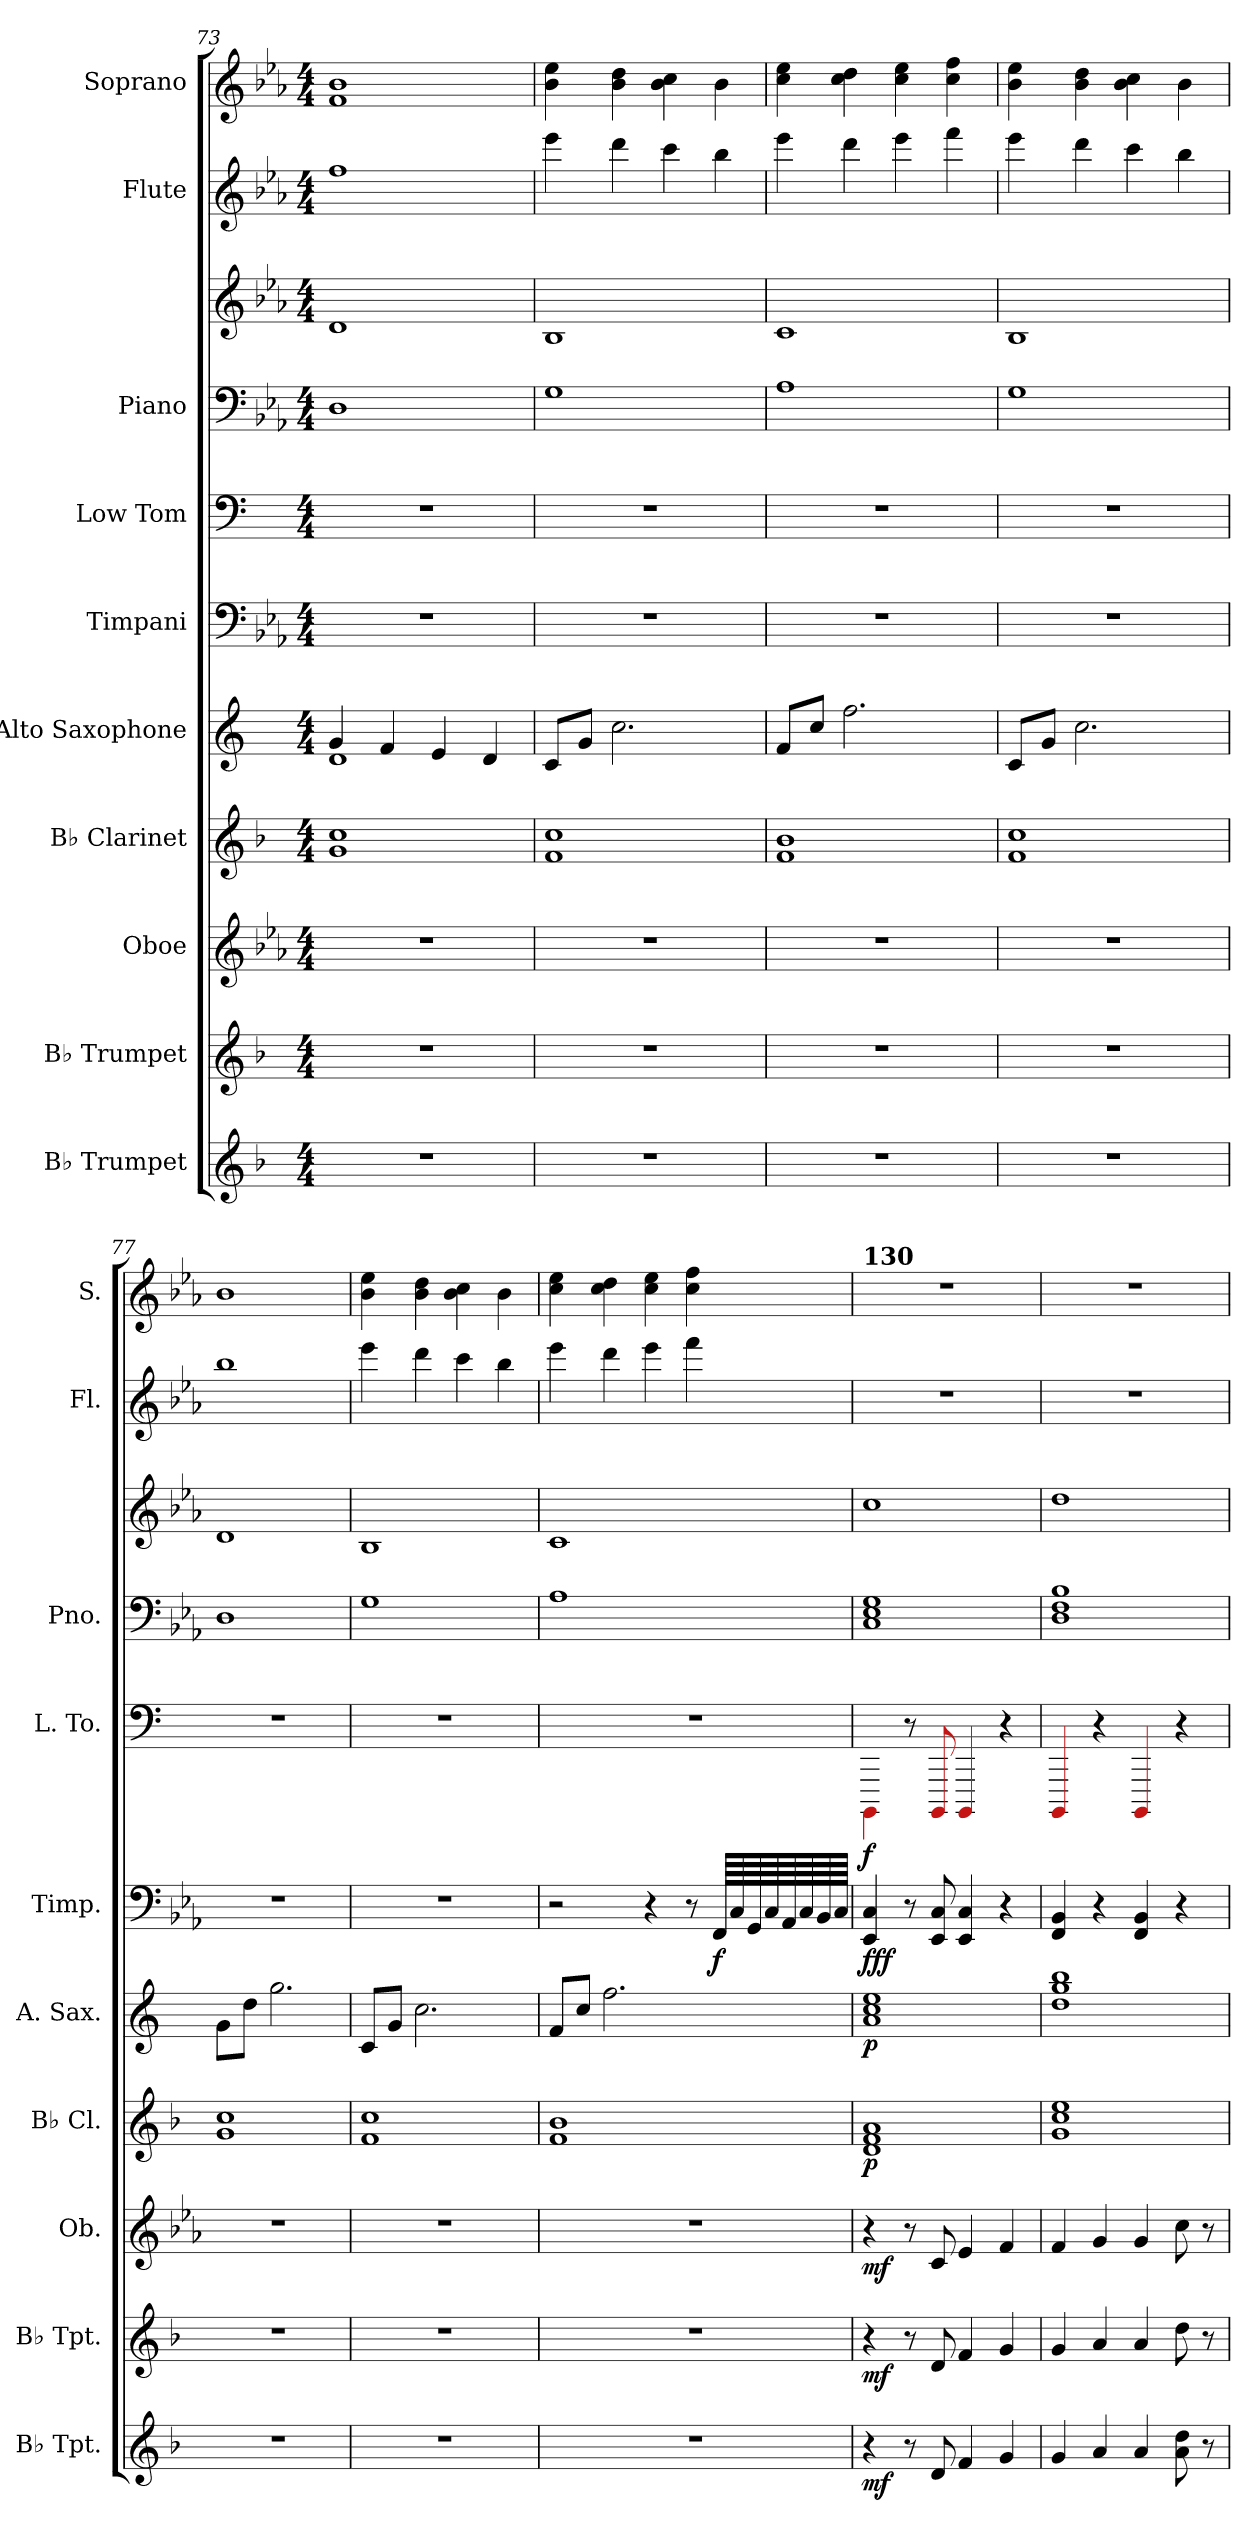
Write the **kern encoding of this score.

**kern	**dynam	**kern	**dynam	**kern	**dynam	**kern	**dynam	**kern	**dynam	**kern	**dynam	**kern	**dynam	**kern	**kern	**dynam	**kern	**kern
*part10	*part10	*part9	*part9	*part8	*part8	*part7	*part7	*part6	*part6	*part5	*part5	*part4	*part4	*part3	*part3	*part3	*part2	*part1
*staff11	*staff11	*staff10	*staff10	*staff9	*staff9	*staff8	*staff8	*staff7	*staff7	*staff6	*staff6	*staff5	*staff5	*staff4	*staff3	*staff3/4	*staff2	*staff1
*I"B♭ Trumpet	*	*I"B♭ Trumpet	*	*I"Oboe	*	*I"B♭ Clarinet	*	*I"Alto Saxophone	*	*I"Timpani	*	*I"Low Tom	*	*I"Piano	*	*	*I"Flute	*I"Soprano
*I'B♭ Tpt.	*	*I'B♭ Tpt.	*	*I'Ob.	*	*I'B♭ Cl.	*	*I'A. Sax.	*	*I'Timp.	*	*I'L. To.	*	*I'Pno.	*	*	*I'Fl.	*I'S.
*clefG2	*	*clefG2	*	*clefG2	*	*clefG2	*	*clefG2	*	*clefF4	*	*clefF4	*	*clefF4	*clefG2	*	*clefG2	*clefG2
*ITrd1c2	*	*ITrd1c2	*	*	*	*ITrd1c2	*	*ITrd5c9	*	*	*	*	*	*	*	*	*	*
*k[b-e-a-]	*	*k[b-e-a-]	*	*k[b-e-a-]	*	*k[b-e-a-]	*	*k[b-e-a-]	*	*k[b-e-a-]	*	*k[]	*	*k[b-e-a-]	*k[b-e-a-]	*	*k[b-e-a-]	*k[b-e-a-]
*M4/4	*	*M4/4	*	*M4/4	*	*M4/4	*	*M4/4	*	*M4/4	*	*M4/4	*	*M4/4	*M4/4	*	*M4/4	*M4/4
=73	=73	=73	=73	=73	=73	=73	=73	=73	=73	=73	=73	=73	=73	=73	=73	=73	=73	=73
*	*	*	*	*	*	*	*	*^	*	*	*	*	*	*	*	*	*	*^
1r	.	1r	.	1r	.	1f 1b-	.	4B-/	1F	.	1r	.	1r	.	1D	1d	.	1ff	1b-	1f
.	.	.	.	.	.	.	.	4A-/	.	.	.	.	.	.	.	.	.	.	.	.
.	.	.	.	.	.	.	.	4G/	.	.	.	.	.	.	.	.	.	.	.	.
.	.	.	.	.	.	.	.	4F/	.	.	.	.	.	.	.	.	.	.	.	.
*	*	*	*	*	*	*	*	*v	*v	*	*	*	*	*	*	*	*	*	*v	*v
=74	=74	=74	=74	=74	=74	=74	=74	=74	=74	=74	=74	=74	=74	=74	=74	=74	=74	=74
1r	.	1r	.	1r	.	1e- 1b-	.	8E-/L	.	1r	.	1r	.	1G	1B-	.	4eee-\	4b-\ 4ee-\
.	.	.	.	.	.	.	.	8B-/J	.	.	.	.	.	.	.	.	.	.
.	.	.	.	.	.	.	.	2.e-\	.	.	.	.	.	.	.	.	4ddd\	4b-\ 4dd\
.	.	.	.	.	.	.	.	.	.	.	.	.	.	.	.	.	4ccc\	4b-\ 4cc\
.	.	.	.	.	.	.	.	.	.	.	.	.	.	.	.	.	4bb-\	4b-\
=75	=75	=75	=75	=75	=75	=75	=75	=75	=75	=75	=75	=75	=75	=75	=75	=75	=75	=75
1r	.	1r	.	1r	.	1e- 1a-	.	8A-/L	.	1r	.	1r	.	1A-	1c	.	4eee-\	4cc\ 4ee-\
.	.	.	.	.	.	.	.	8e-/J	.	.	.	.	.	.	.	.	.	.
.	.	.	.	.	.	.	.	2.a-\	.	.	.	.	.	.	.	.	4ddd\	4cc\ 4dd\
.	.	.	.	.	.	.	.	.	.	.	.	.	.	.	.	.	4eee-\	4cc\ 4ee-\
.	.	.	.	.	.	.	.	.	.	.	.	.	.	.	.	.	4fff\	4cc\ 4ff\
=76	=76	=76	=76	=76	=76	=76	=76	=76	=76	=76	=76	=76	=76	=76	=76	=76	=76	=76
1r	.	1r	.	1r	.	1e- 1b-	.	8E-/L	.	1r	.	1r	.	1G	1B-	.	4eee-\	4b-\ 4ee-\
.	.	.	.	.	.	.	.	8B-/J	.	.	.	.	.	.	.	.	.	.
.	.	.	.	.	.	.	.	2.e-\	.	.	.	.	.	.	.	.	4ddd\	4b-\ 4dd\
.	.	.	.	.	.	.	.	.	.	.	.	.	.	.	.	.	4ccc\	4b-\ 4cc\
.	.	.	.	.	.	.	.	.	.	.	.	.	.	.	.	.	4bb-\	4b-\
!!LO:PB:g=z
=77	=77	=77	=77	=77	=77	=77	=77	=77	=77	=77	=77	=77	=77	=77	=77	=77	=77	=77
1r	.	1r	.	1r	.	1f 1b-	.	8B-\L	.	1r	.	1r	.	1D	1d	.	1bb-	1b-
.	.	.	.	.	.	.	.	8f\J	.	.	.	.	.	.	.	.	.	.
.	.	.	.	.	.	.	.	2.b-\	.	.	.	.	.	.	.	.	.	.
=78	=78	=78	=78	=78	=78	=78	=78	=78	=78	=78	=78	=78	=78	=78	=78	=78	=78	=78
1r	.	1r	.	1r	.	1e- 1b-	.	8E-/L	.	1r	.	1r	.	1G	1B-	.	4eee-\	4b-\ 4ee-\
.	.	.	.	.	.	.	.	8B-/J	.	.	.	.	.	.	.	.	.	.
.	.	.	.	.	.	.	.	2.e-\	.	.	.	.	.	.	.	.	4ddd\	4b-\ 4dd\
.	.	.	.	.	.	.	.	.	.	.	.	.	.	.	.	.	4ccc\	4b-\ 4cc\
.	.	.	.	.	.	.	.	.	.	.	.	.	.	.	.	.	4bb-\	4b-\
=79	=79	=79	=79	=79	=79	=79	=79	=79	=79	=79	=79	=79	=79	=79	=79	=79	=79	=79
1r	.	1r	.	1r	.	1e- 1a-	.	8A-/L	.	2r	.	1r	.	1A-	1c	.	4eee-\	4cc\ 4ee-\
.	.	.	.	.	.	.	.	8e-/J	.	.	.	.	.	.	.	.	.	.
.	.	.	.	.	.	.	.	2.a-\	.	.	.	.	.	.	.	.	4ddd\	4cc\ 4dd\
.	.	.	.	.	.	.	.	.	.	4r	.	.	.	.	.	.	4eee-\	4cc\ 4ee-\
.	.	.	.	.	.	.	.	.	.	8r	.	.	.	.	.	.	4fff\	4cc\ 4ff\
!	!	!	!	!	!	!	!	!	!	!	!LO:DY:b	!	!	!	!	!	!	!
.	.	.	.	.	.	.	.	.	.	64FF/LLLL	f	.	.	.	.	.	.	.
.	.	.	.	.	.	.	.	.	.	64C/	.	.	.	.	.	.	.	.
.	.	.	.	.	.	.	.	.	.	64GG/	.	.	.	.	.	.	.	.
.	.	.	.	.	.	.	.	.	.	64C/	.	.	.	.	.	.	.	.
.	.	.	.	.	.	.	.	.	.	64AA-/	.	.	.	.	.	.	.	.
.	.	.	.	.	.	.	.	.	.	64C/	.	.	.	.	.	.	.	.
.	.	.	.	.	.	.	.	.	.	64BB-/	.	.	.	.	.	.	.	.
.	.	.	.	.	.	.	.	.	.	64C/JJJJ	.	.	.	.	.	.	.	.
=80	=80	=80	=80	=80	=80	=80	=80	=80	=80	=80	=80	=80	=80	=80	=80	=80	=80	=80
!	!	!	!	!	!	!	!	!	!	!	!	!	!	!	!	!	!	!LO:TX:a:B:t=130
!	!LO:DY:b	!	!LO:DY:b	!	!LO:DY:b	!	!LO:DY:b	!	!LO:DY:b	!	!LO:DY:b	!	!LO:DY:b	!	!	!LO:DY:b=2	!	!
!	!	!	!	!	!	!	!	!	!	!	!	!	!	!	!	!LO:DY:n=1:b	!	!
4r	mf	4r	mf	4r	mf	1c 1e- 1g	p	1c 1e- 1g	p	4EE-/ 4C/	fff	4RGG\	f	1C 1E- 1G	1cc	mf mp	1r	1r
8r	.	8r	.	8r	.	.	.	.	.	8r	.	8r	.	.	.	.	.	.
8c/	.	8c/	.	8c/	.	.	.	.	.	8EE-/ 8C/	.	8RGG/	.	.	.	.	.	.
4e-/	.	4e-/	.	4e-/	.	.	.	.	.	4EE-/ 4C/	.	4RGG/	.	.	.	.	.	.
4f/	.	4f/	.	4f/	.	.	.	.	.	4r	.	4r	.	.	.	.	.	.
=81	=81	=81	=81	=81	=81	=81	=81	=81	=81	=81	=81	=81	=81	=81	=81	=81	=81	=81
4f/	.	4f/	.	4f/	.	1f 1b- 1dd	.	1f 1b- 1dd	.	4FF/ 4BB-/	.	4RGG/	.	1D 1F 1B-	1dd	.	1r	1r
4g/	.	4g/	.	4g/	.	.	.	.	.	4r	.	4r	.	.	.	.	.	.
4g/	.	4g/	.	4g/	.	.	.	.	.	4FF/ 4BB-/	.	4RGG/	.	.	.	.	.	.
8g\ 8cc\	.	8cc\	.	8cc\	.	.	.	.	.	4r	.	4r	.	.	.	.	.	.
8r	.	8r	.	8r	.	.	.	.	.	.	.	.	.	.	.	.	.	.
=	=	=	=	=	=	=	=	=	=	=	=	=	=	=	=	=	=	=
*-	*-	*-	*-	*-	*-	*-	*-	*-	*-	*-	*-	*-	*-	*-	*-	*-	*-	*-
